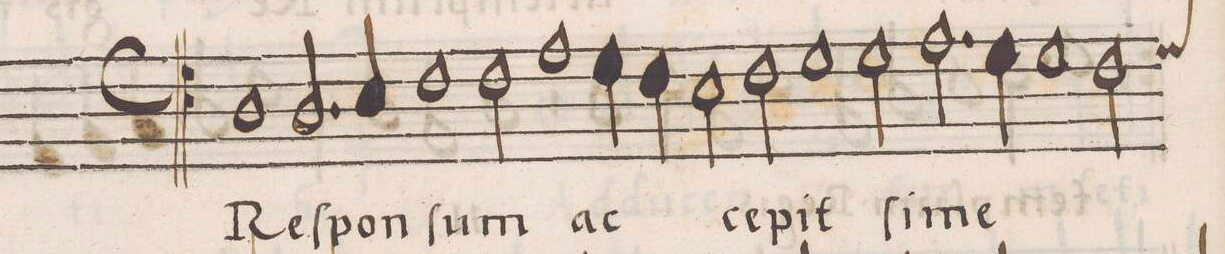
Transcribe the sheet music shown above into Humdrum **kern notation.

**kern	**text
*I"ALTVS	*
*clefC4	*
*k[]	*
*met(C)	*
*M2/1	*
1A	Re-
2.A/	-ſpon-
4B/	.
=2-	=2-
1c	.
2c\	-ſum
1e\	ac-
=3-	=3-
4d\	.
4c\	.
2B\	-ce-
2c\	-pit
=4-	=4-
1d	.
2d\	ſi-
2.e\	-me-
=5-	=5-
4d\	.
1d	.
*custos:d	*
2c\	.
=6-	=6-
*-	*-
